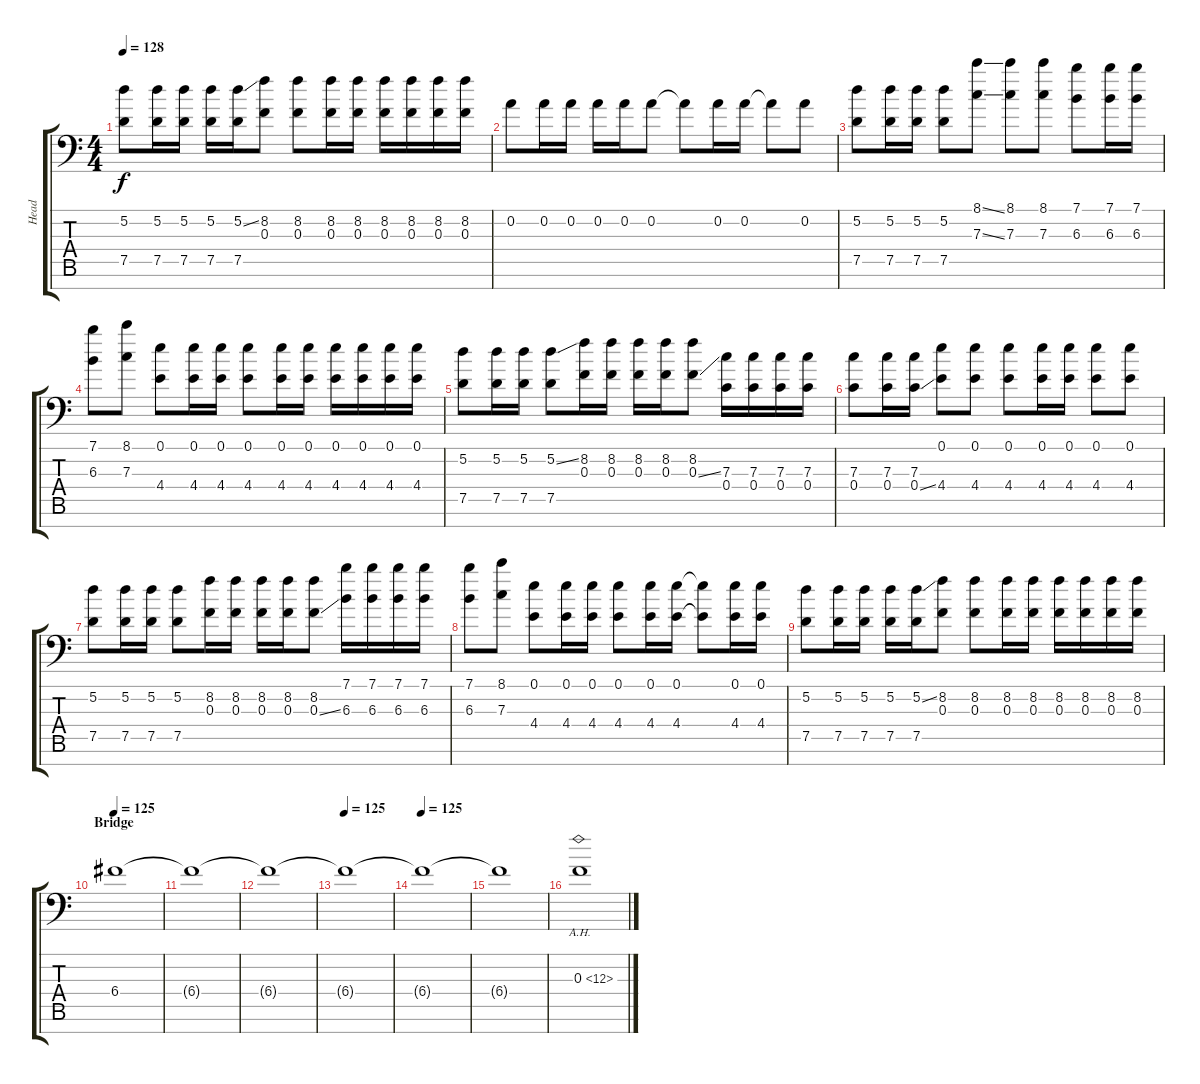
\track ("Head" "Head") {instrument distortionguitar}
\staff {score tabs}
\tuning (E4 A3 F3 C3 G2 D2 A1) {hide}
\ts (4 4)
\tempo 128
\clef f4
\ks c
(5.2 7.5).8{dy f} (5.2 7.5).16 (5.2 7.5).16 (5.2 7.5).16 (5.2{ss} 7.5).16 (8.2 0.3).8 (8.2 0.3).8 (8.2 0.3).16 (8.2 0.3).16 (8.2 0.3).16 (8.2 0.3).16 (8.2 0.3).16 (8.2 0.3).16 |
0.2.8 0.2.16 0.2.16 0.2.16 0.2.16 0.2.8 0.2{t}.8 0.2.16 0.2.16 0.2{t}.8 0.2.8 |
(5.2 7.5).8 (5.2 7.5).16 (5.2 7.5).16 (5.2 7.5).8 (8.1{ss} 7.3{ss}).8 (8.1 7.3).8 (8.1 7.3).8 (7.1 6.3).8 (7.1 6.3).16 (7.1 6.3).16 |
(7.1 6.3).8 (8.1 7.3).8 (0.1 4.4).8 (0.1 4.4).16 (0.1 4.4).16 (0.1 4.4).8 (0.1 4.4).16 (0.1 4.4).16 (0.1 4.4).16 (0.1 4.4).16 (0.1 4.4).16 (0.1 4.4).16 |
(5.2 7.5).8 (5.2 7.5).16 (5.2 7.5).16 (5.2{ss} 7.5).8 (8.2 0.3).16 (8.2 0.3).16 (8.2 0.3).16 (8.2 0.3).16 (8.2 0.3{ss}).8 (7.3 0.4).16 (7.3 0.4).16 (7.3 0.4).16 (7.3 0.4).16 |
(7.3 0.4).8 (7.3 0.4).16 (7.3 0.4{ss}).16 (0.1 4.4).8 (0.1 4.4).8 (0.1 4.4).8 (0.1 4.4).16 (0.1 4.4).16 (0.1 4.4).8 (0.1 4.4).8 |
(5.2 7.5).8 (5.2 7.5).16 (5.2 7.5).16 (5.2 7.5).8 (8.2 0.3).16 (8.2 0.3).16 (8.2 0.3).16 (8.2 0.3).16 (8.2 0.3{ss}).8 (7.1 6.3).16 (7.1 6.3).16 (7.1 6.3).16 (7.1 6.3).16 |
(7.1 6.3).8 (8.1 7.3).8 (0.1 4.4).8 (0.1 4.4).16 (0.1 4.4).16 (0.1 4.4).8 (0.1 4.4).16 (0.1 4.4).16 (0.1{t} 4.4{t}).8 (0.1 4.4).16 (0.1 4.4).16 |
(5.2 7.5).8 (5.2 7.5).16 (5.2 7.5).16 (5.2 7.5).16 (5.2{ss} 7.5).16 (8.2 0.3).8 (8.2 0.3).8 (8.2 0.3).16 (8.2 0.3).16 (8.2 0.3).16 (8.2 0.3).16 (8.2 0.3).16 (8.2 0.3).16 |
\section ("" "Bridge")
\tempo 125
6.4.1{volume 8} |
6.4{t}.1 |
6.4{t}.1 |
\tempo 125
6.4{t}.1 |
\tempo 125
6.4{t}.1 |
6.4{t}.1 |
0.3{ah 12}.1{volume 13 balance 0 instrument distortionguitar}
